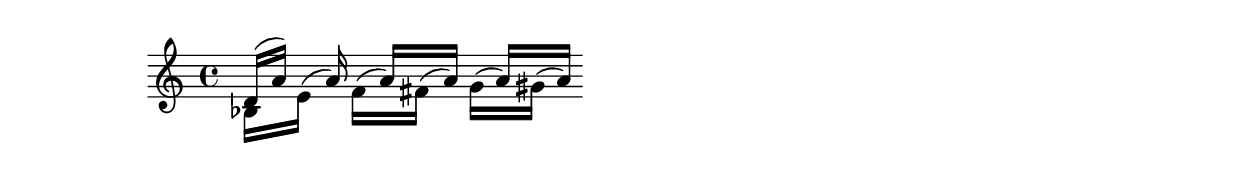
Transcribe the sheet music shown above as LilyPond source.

%% Do not edit this file; it is auto-generated from LSR http://lsr.dsi.unimi.it
%% This file is in the public domain.
\version "2.12.0"

\header {
  lsrtags = "expressive-marks, keyboards, unfretted-strings"

  texidoces = "
En determinadas situaciones es necesario crear ligaduras de
expresión entre notas que están en voces distintas.

La solución es añadir notas invisibles a una de las voces
utilizando @code{\\hideNotes}.

Este ejemplo es el compás 235 de la Chacona de la segunda Partita
para violín solo, BWV 1004, de Bach.

"
  doctitlees = "Hacer ligaduras entre voces distintas"

  texidoc = "
In some situations, it may be necessary to create slurs between notes
from different voices.

The solution is to add invisible notes to one of the voices, using
@code{\\hideNotes}.

This example is measure 235 of the Ciaconna from Bach's 2nd Partita for
solo violin, BWV 1004.

"
  doctitle = "Creating slurs across voices"
} % begin verbatim

\relative c' {
  << {
    d16( a') s a s a[ s a] s a[ s a]
  }
  \\
  {
    \slurUp
    bes,16[ s e](
    \hideNotes a)
    \unHideNotes f[(
    \hideNotes a)
    \unHideNotes fis](
    \hideNotes a)
    \unHideNotes g[(
    \hideNotes a)
    \unHideNotes gis](
    \hideNotes a)
  } >>
}
